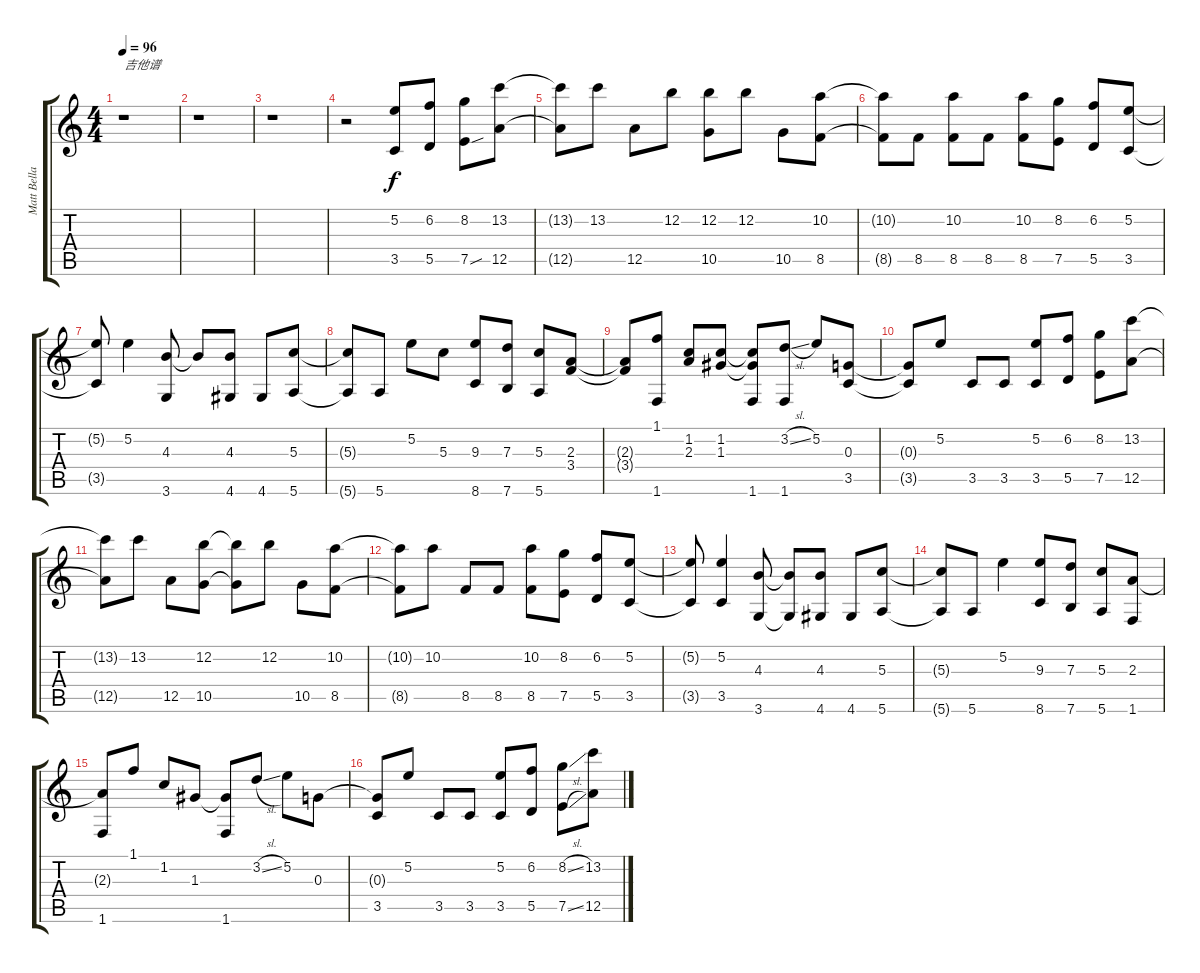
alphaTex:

\track ("Matt Bellamy" "Matt Bella") {instrument acousticguitarnylon}
\staff {score tabs}
\tuning (E4 B3 G3 D3 A2 E2) {hide}
\ts (4 4)
\tempo 96
\clef g2
\ks c
r.1{txt "吉他谱" dy f instrument acousticguitarnylon} |
r.1 |
r.1 |
r.2 (5.2 3.5).8 (6.2 5.5).8 (8.2 7.5{sou}).8 (13.2 12.5).8 |
(13.2{t} 12.5{t}).8 13.2.8 12.5.8 12.2.8 (12.2 10.5).8 12.2.8 10.5.8 (10.2 8.5).8 |
(10.2{t} 8.5{t}).8 8.5.8 (10.2 8.5).8 8.5.8 (10.2 8.5).8 (8.2 7.5).8 (6.2 5.5).8 (5.2 3.5).8 |
(5.2{t} 3.5{t}).8 5.2.4 (4.3 3.6).8 4.3{t}.8 (4.3 4.6).8 4.6.8 (5.3 5.6).8 |
(5.3{t} 5.6{t}).8 5.6.8 5.2.8 5.3.8 (9.3 8.6).8 (7.3 7.6).8 (5.3 5.6).8 (2.3 3.4).8 |
(2.3{t} 3.4{t}).8 (1.1 1.6).8 (1.2 2.3).8 (1.2 1.3).8 (1.2{t} 1.3{t} 1.6).8 (3.2{sl} 1.6).8 5.2.8 (0.3 3.5).8 |
(0.3{t} 3.5{t}).8 5.2.8 3.5.8 3.5.8 (5.2 3.5).8 (6.2 5.5).8 (8.2 7.5).8 (13.2 12.5).8 |
(13.2{t} 12.5{t}).8 13.2.8 12.5.8 (12.2 10.5).8 (12.2{t} 10.5{t}).8 12.2.8 10.5.8 (10.2 8.5).8 |
(10.2{t} 8.5{t}).8 10.2.8 8.5.8 8.5.8 (10.2 8.5).8 (8.2 7.5).8 (6.2 5.5).8 (5.2 3.5).8 |
(5.2{t} 3.5{t}).8 (5.2 3.5).4 (4.3 3.6).8 (4.3{t} 3.6{t}).8 (4.3 4.6).8 4.6.8 (5.3 5.6).8 |
(5.3{t} 5.6{t}).8 5.6.8 5.2.4 (9.3 8.6).8 (7.3 7.6).8 (5.3 5.6).8 (2.3 1.6).8 |
(2.3{t} 1.6).8 1.1.8 1.2.8 1.3.8 (1.3{t} 1.6).8 3.2{sl}.8 5.2.8 0.3.8 |
(0.3{t} 3.5).8 5.2.8 3.5.8 3.5.8 (5.2 3.5).8 (6.2 5.5).8 (8.2{sl} 7.5{sl}).8 (13.2 12.5).8
